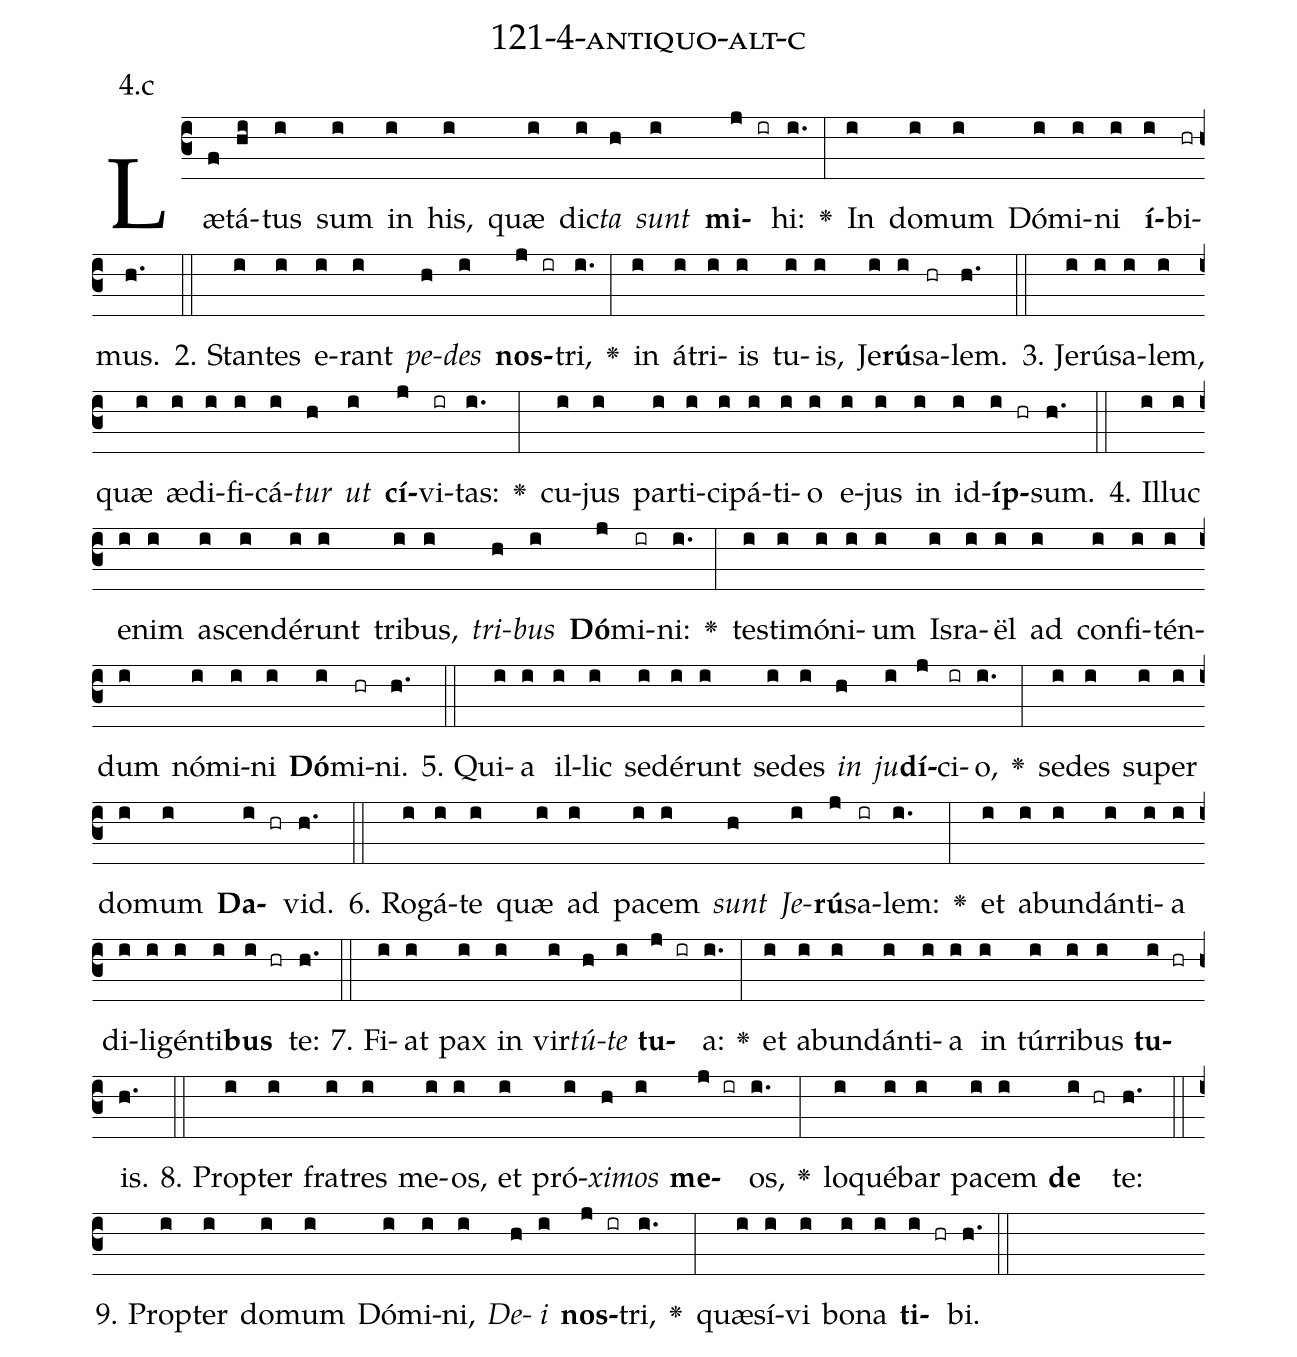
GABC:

name: 121-4-antiquo-alt-c;
annotation: 4.c;
%%
(c3)Læ(f)tá(hi)tus(i) sum(i) in(i) his,(i) quæ(i) dic(i)<i>ta</i>(h) <i>sunt</i>(i) <b>mi</b>(j ir)hi:(i.) <v>\greheightstar</v>(:) In(i) do(i)mum(i) Dó(i)mi(i)ni(i) <b>í</b>(i)bi(hr)mus.(h.) (::)
2. Stan(i)tes(i) e(i)rant(i) <i>pe</i>(h)<i>des</i>(i) <b>nos</b>(j ir)tri,(i.) <v>\greheightstar</v>(:) in(i) á(i)tri(i)is(i) tu(i)is,(i) Je(i)<b>rú</b>(i)sa(hr)lem.(h.) (::)
3. Je(i)rú(i)sa(i)lem,(i) quæ(i) æ(i)di(i)fi(i)cá(i)<i>tur</i>(h) <i>ut</i>(i) <b>cí</b>(j)vi(ir)tas:(i.) <v>\greheightstar</v>(:) cu(i)jus(i) par(i)ti(i)ci(i)pá(i)ti(i)o(i) e(i)jus(i) in(i) id(i)<b>íp</b>(i hr)sum.(h.) (::)
4. Il(i)luc(i) e(i)nim(i) a(i)scen(i)dé(i)runt(i) tri(i)bus,(i) <i>tri</i>(h)<i>bus</i>(i) <b>Dó</b>(j)mi(ir)ni:(i.) <v>\greheightstar</v>(:) tes(i)ti(i)mó(i)ni(i)um(i) Is(i)ra(i)ël(i) ad(i) con(i)fi(i)tén(i)dum(i) nó(i)mi(i)ni(i) <b>Dó</b>(i)mi(hr)ni.(h.) (::)
5. Qui(i)a(i) il(i)lic(i) se(i)dé(i)runt(i) se(i)des(i) <i>in</i>(h) <i>ju</i>(i)<b>dí</b>(j)ci(ir)o,(i.) <v>\greheightstar</v>(:) se(i)des(i) su(i)per(i) do(i)mum(i) <b>Da</b>(i hr)vid.(h.) (::)
6. Ro(i)gá(i)te(i) quæ(i) ad(i) pa(i)cem(i) <i>sunt</i>(h) <i>Je</i>(i)<b>rú</b>(j)sa(ir)lem:(i.) <v>\greheightstar</v>(:) et(i) ab(i)un(i)dán(i)ti(i)a(i) di(i)li(i)gén(i)ti(i)<b>bus</b>(i hr) te:(h.) (::)
7. Fi(i)at(i) pax(i) in(i) vir(i)<i>tú</i>(h)<i>te</i>(i) <b>tu</b>(j ir)a:(i.) <v>\greheightstar</v>(:) et(i) ab(i)un(i)dán(i)ti(i)a(i) in(i) túr(i)ri(i)bus(i) <b>tu</b>(i hr)is.(h.) (::)
8. Prop(i)ter(i) fra(i)tres(i) me(i)os,(i) et(i) pró(i)<i>xi</i>(h)<i>mos</i>(i) <b>me</b>(j ir)os,(i.) <v>\greheightstar</v>(:) lo(i)qué(i)bar(i) pa(i)cem(i) <b>de</b>(i hr) te:(h.) (::)
9. Prop(i)ter(i) do(i)mum(i) Dó(i)mi(i)ni,(i) <i>De</i>(h)<i>i</i>(i) <b>nos</b>(j ir)tri,(i.) <v>\greheightstar</v>(:) quæ(i)sí(i)vi(i) bo(i)na(i) <b>ti</b>(i hr)bi.(h.) (::)
